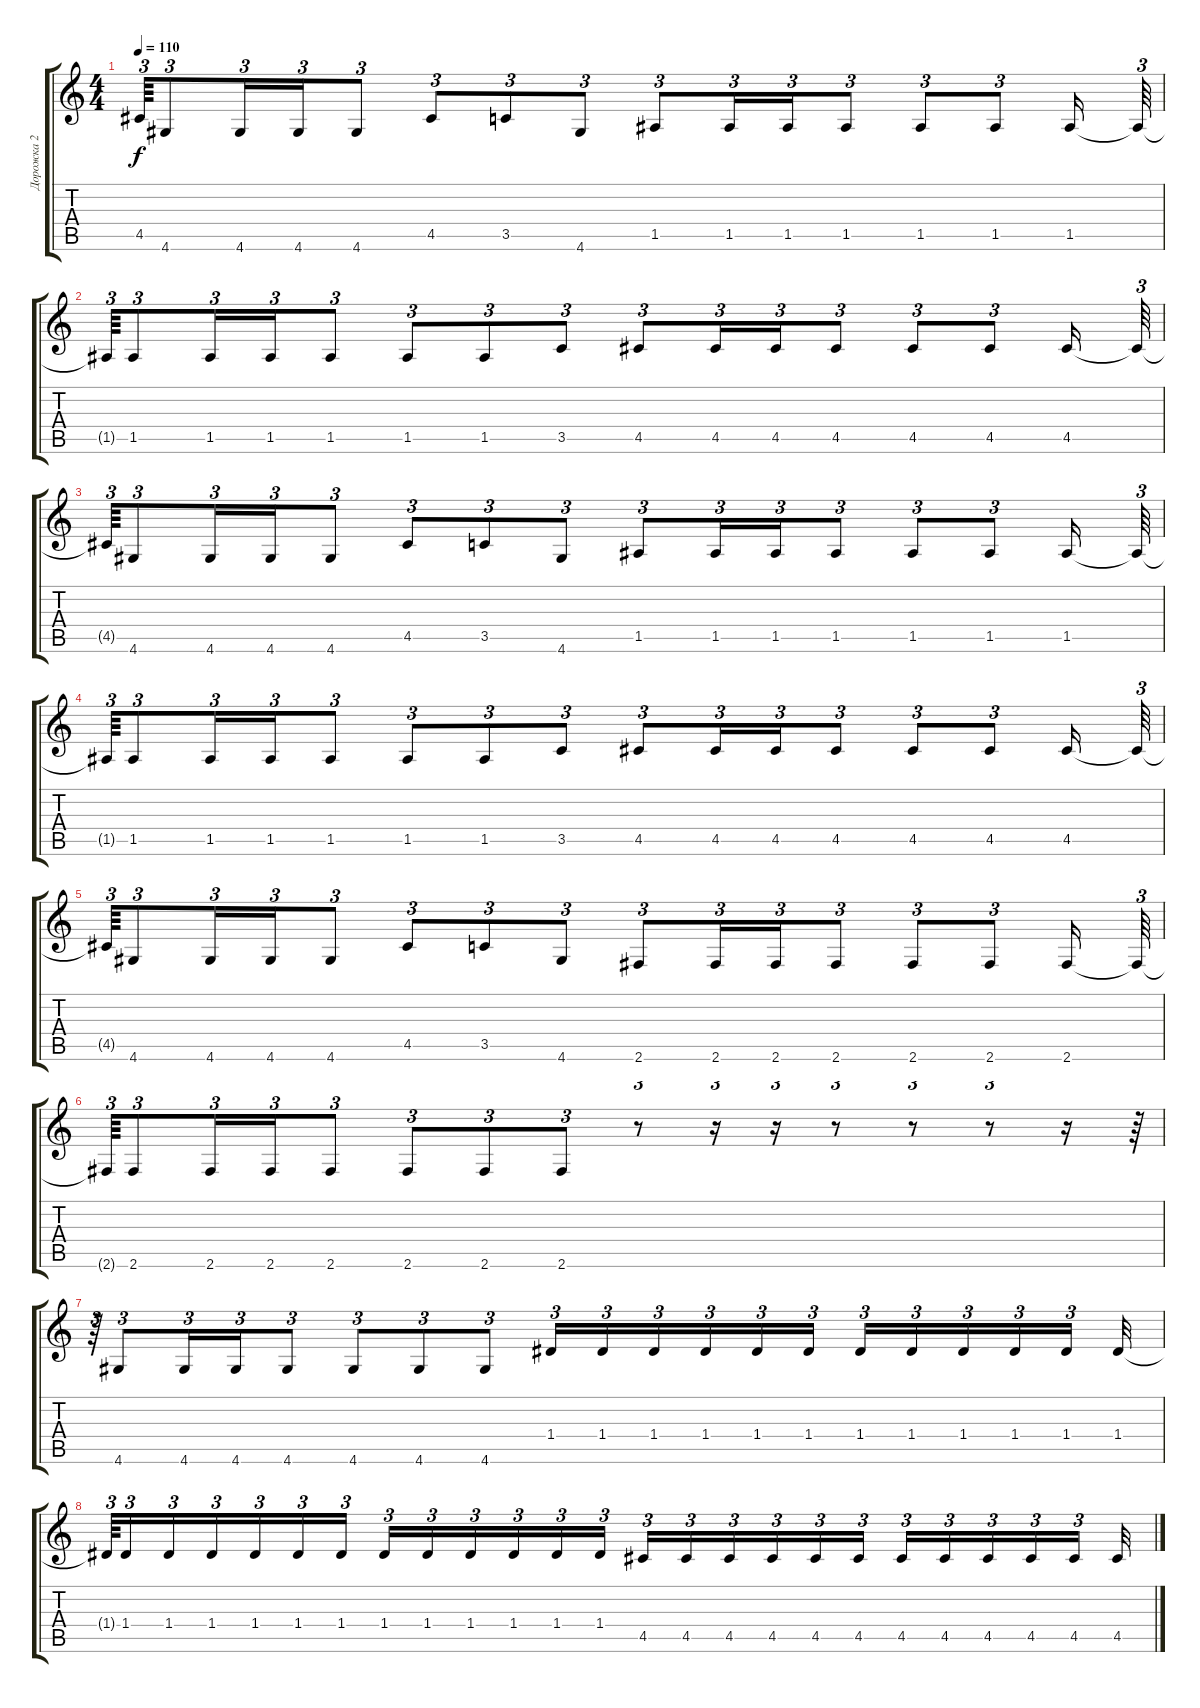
\track ("Дорожка 2" "Дорожка 2") {instrument overdrivenguitar}
\staff {score tabs}
\tuning (E4 B3 G3 D3 A2 E2) {hide}
\ts (4 4)
\tempo 110
\clef g2
\ks c
4.5{t}.64{tu (3 2) dy f} 4.6.8{tu (3 2)} 4.6.16{tu (3 2)} 4.6.16{tu (3 2)} 4.6.8{tu (3 2)} 4.5.8{tu (3 2)} 3.5.8{tu (3 2)} 4.6.8{tu (3 2)} 1.5.8{tu (3 2)} 1.5.16{tu (3 2)} 1.5.16{tu (3 2)} 1.5.8{tu (3 2)} 1.5.8{tu (3 2)} 1.5.8{tu (3 2)} 1.5.16 1.5{t}.64{tu (3 2)} |
1.5{t}.64{tu (3 2)} 1.5.8{tu (3 2)} 1.5.16{tu (3 2)} 1.5.16{tu (3 2)} 1.5.8{tu (3 2)} 1.5.8{tu (3 2)} 1.5.8{tu (3 2)} 3.5.8{tu (3 2)} 4.5.8{tu (3 2)} 4.5.16{tu (3 2)} 4.5.16{tu (3 2)} 4.5.8{tu (3 2)} 4.5.8{tu (3 2)} 4.5.8{tu (3 2)} 4.5.16 4.5{t}.64{tu (3 2)} |
4.5{t}.64{tu (3 2)} 4.6.8{tu (3 2)} 4.6.16{tu (3 2)} 4.6.16{tu (3 2)} 4.6.8{tu (3 2)} 4.5.8{tu (3 2)} 3.5.8{tu (3 2)} 4.6.8{tu (3 2)} 1.5.8{tu (3 2)} 1.5.16{tu (3 2)} 1.5.16{tu (3 2)} 1.5.8{tu (3 2)} 1.5.8{tu (3 2)} 1.5.8{tu (3 2)} 1.5.16 1.5{t}.64{tu (3 2)} |
1.5{t}.64{tu (3 2)} 1.5.8{tu (3 2)} 1.5.16{tu (3 2)} 1.5.16{tu (3 2)} 1.5.8{tu (3 2)} 1.5.8{tu (3 2)} 1.5.8{tu (3 2)} 3.5.8{tu (3 2)} 4.5.8{tu (3 2)} 4.5.16{tu (3 2)} 4.5.16{tu (3 2)} 4.5.8{tu (3 2)} 4.5.8{tu (3 2)} 4.5.8{tu (3 2)} 4.5.16 4.5{t}.64{tu (3 2)} |
4.5{t}.64{tu (3 2)} 4.6.8{tu (3 2)} 4.6.16{tu (3 2)} 4.6.16{tu (3 2)} 4.6.8{tu (3 2)} 4.5.8{tu (3 2)} 3.5.8{tu (3 2)} 4.6.8{tu (3 2)} 2.6.8{tu (3 2)} 2.6.16{tu (3 2)} 2.6.16{tu (3 2)} 2.6.8{tu (3 2)} 2.6.8{tu (3 2)} 2.6.8{tu (3 2)} 2.6.16 2.6{t}.64{tu (3 2)} |
2.6{t}.64{tu (3 2)} 2.6.8{tu (3 2)} 2.6.16{tu (3 2)} 2.6.16{tu (3 2)} 2.6.8{tu (3 2)} 2.6.8{tu (3 2)} 2.6.8{tu (3 2)} 2.6.8{tu (3 2)} r.8{tu (3 2)} r.16{tu (3 2)} r.16{tu (3 2)} r.8{tu (3 2)} r.8{tu (3 2)} r.8{tu (3 2)} r.16 r.64{tu (3 2)} |
r.64{tu (3 2)} 4.6.8{tu (3 2)} 4.6.16{tu (3 2)} 4.6.16{tu (3 2)} 4.6.8{tu (3 2)} 4.6.8{tu (3 2)} 4.6.8{tu (3 2)} 4.6.8{tu (3 2)} 1.4.16{tu (3 2)} 1.4.16{tu (3 2)} 1.4.16{tu (3 2)} 1.4.16{tu (3 2)} 1.4.16{tu (3 2)} 1.4.16{tu (3 2)} 1.4.16{tu (3 2)} 1.4.16{tu (3 2)} 1.4.16{tu (3 2)} 1.4.16{tu (3 2)} 1.4.16{tu (3 2) beam splitsecondary} 1.4.32 |
1.4{t}.64{tu (3 2)} 1.4.16{tu (3 2)} 1.4.16{tu (3 2)} 1.4.16{tu (3 2)} 1.4.16{tu (3 2)} 1.4.16{tu (3 2)} 1.4.16{tu (3 2)} 1.4.16{tu (3 2)} 1.4.16{tu (3 2)} 1.4.16{tu (3 2)} 1.4.16{tu (3 2)} 1.4.16{tu (3 2)} 1.4.16{tu (3 2)} 4.5.16{tu (3 2)} 4.5.16{tu (3 2)} 4.5.16{tu (3 2)} 4.5.16{tu (3 2)} 4.5.16{tu (3 2)} 4.5.16{tu (3 2)} 4.5.16{tu (3 2)} 4.5.16{tu (3 2)} 4.5.16{tu (3 2)} 4.5.16{tu (3 2)} 4.5.16{tu (3 2) beam splitsecondary} 4.5.32
